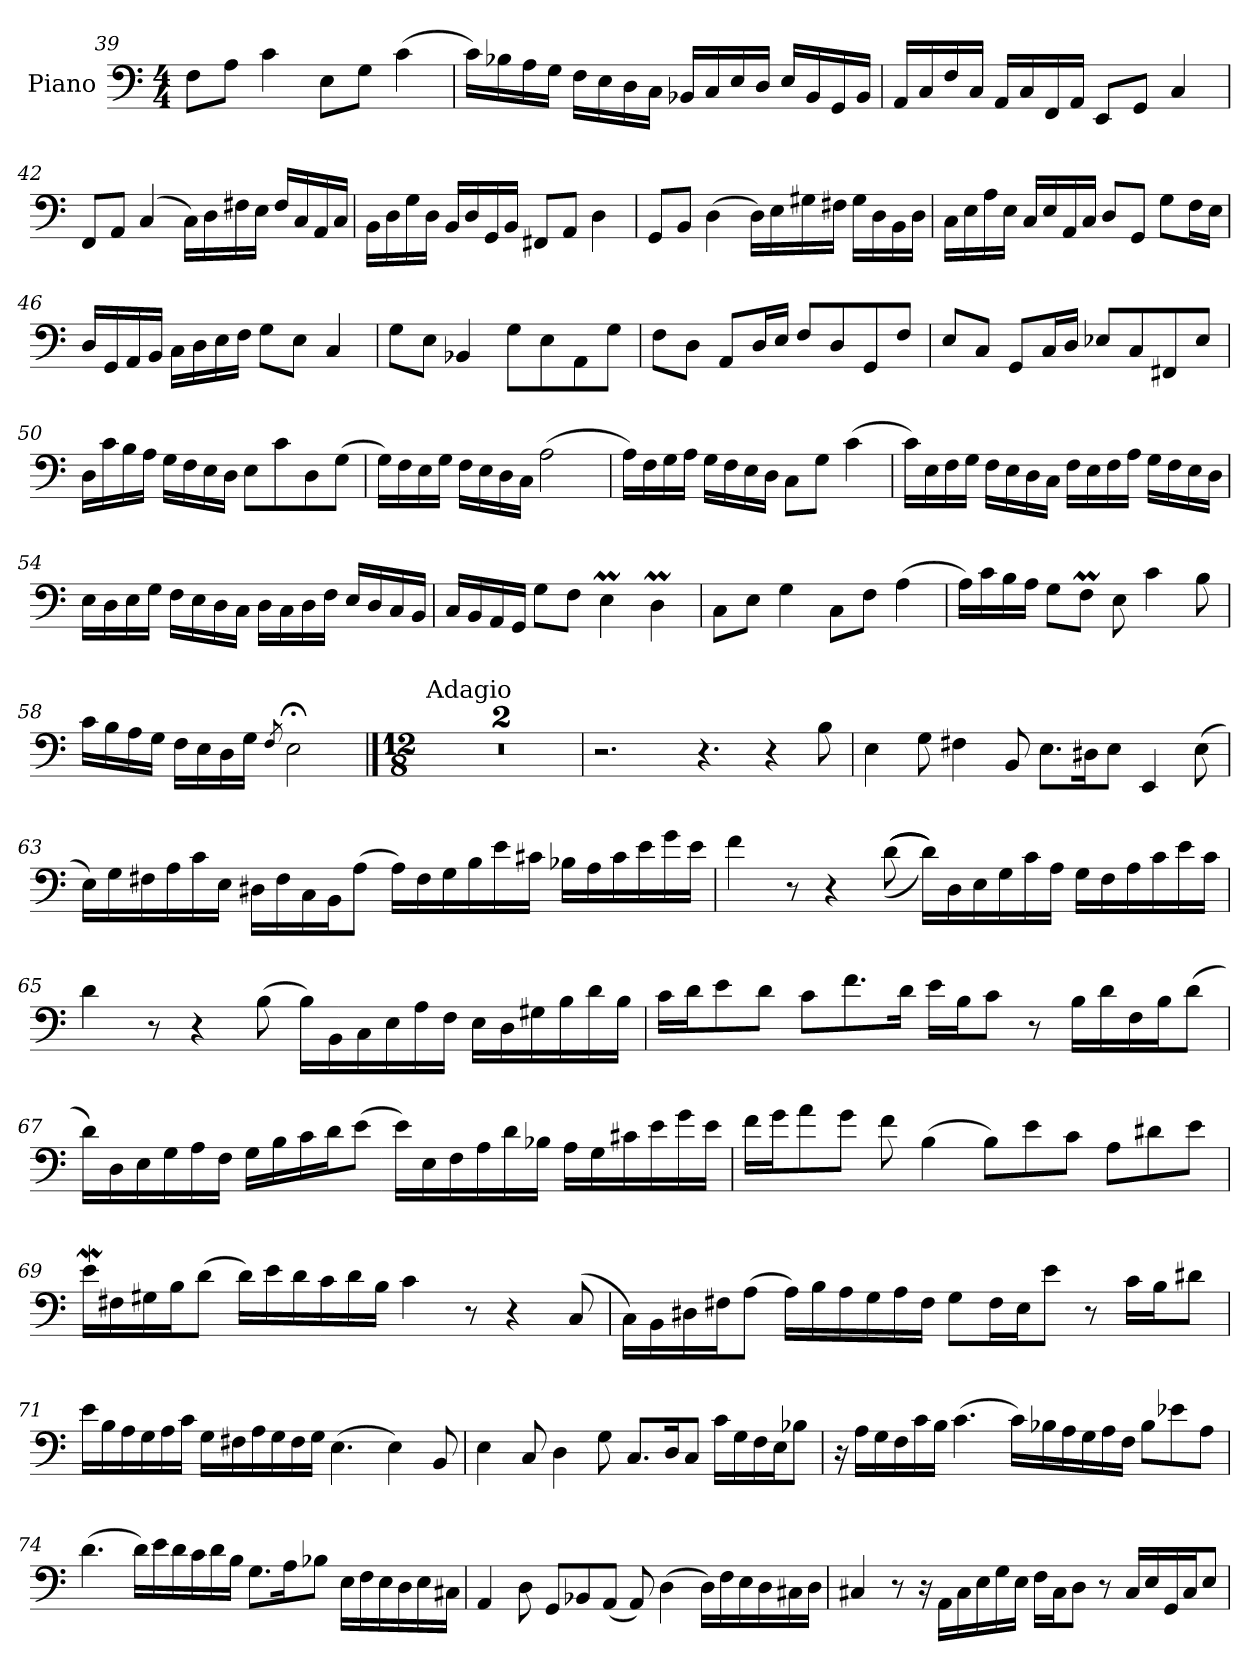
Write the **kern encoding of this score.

**kern
*part1
*staff1
*I"Piano
*I'Pno.
*clefF4
*k[]
*M4/4
=39
8F\L
8A\J
4c\
8E\L
8G\J
(4c\
=40
16c\LL)
16B-X\
16A\
16G\JJ
16F\LL
16E\
16D\
16C\JJ
16BB-X/LL
16C/
16E/
16D/JJ
16E/LL
16BB-/
16GG/
16BB-/JJ
!!LO:LB:g=z
=41
16AA/LL
16C/
16F/
16C/JJ
16AA/LL
16C/
16FF/
16AA/JJ
8EE/L
8GG/J
4C/
=42
8FF/L
8AA/J
(4C/
16C\LL)
16D\
16F#X\
16E\JJ
16F#/LL
16C/
16AA/
16C/JJ
=43
16BB\LL
16D\
16G\
16D\JJ
16BB/LL
16D/
16GG/
16BB/JJ
8FF#X/L
8AA/J
4D\
!!LO:LB:g=z
=44
8GG/L
8BB/J
(4D\
16D\LL)
16E\
16G#X\
16F#X\JJ
16G#\LL
16D\
16BB\
16D\JJ
=45
16C\LL
16E\
16A\
16E\JJ
16C/LL
16E/
16AA/
16C/JJ
8D/L
8GG/J
8G\L
16F\L
16E\JJ
=46
16D/LL
16GG/
16AA/
16BB/JJ
16C\LL
16D\
16E\
16F\JJ
8G\L
8E\J
4C/
=47
8G\L
8E\J
4BB-X/
8G\L
8E\
8AA\
8G\J
!!LO:LB:g=z
=48
8F\L
8D\J
8AA/L
16D/L
16E/JJ
8F/L
8D/
8GG/
8F/J
=49
8E/L
8C/J
8GG/L
16C/L
16D/JJ
8E-X/L
8C/
8FF#X/
8E-/J
=50
16D\LL
16c\
16B\
16A\JJ
16G\LL
16F\
16E\
16D\JJ
8E\L
8c\
8D\
(8G\J
=51
16G\LL)
16F\
16E\
16G\JJ
16F\LL
16E\
16D\
16C\JJ
(2A\
!!LO:LB:g=z
=52
16A\LL)
16F\
16G\
16A\JJ
16G\LL
16F\
16E\
16D\JJ
8C\L
8G\J
(4c\
=53
16c\LL)
16E\
16F\
16G\JJ
16F\LL
16E\
16D\
16C\JJ
16F\LL
16E\
16F\
16A\JJ
16G\LL
16F\
16E\
16D\JJ
=54
16E\LL
16D\
16E\
16G\JJ
16F\LL
16E\
16D\
16C\JJ
16D\LL
16C\
16D\
16F\JJ
16E/LL
16D/
16C/
16BB/JJ
!!LO:LB:g=z
=55
16C/LL
16BB/
16AA/
16GG/JJ
8G\L
8F\J
4Em\
4DM\
=56
8C\L
8E\J
4G\
8C\L
8F\J
(4A\
=57
16A\LL)
16c\
16B\
16A\JJ
8G\L
8FM\J
8E\
4c\
8B\
=58
16c\LL
16B\
16A\
16G\JJ
16F\LL
16E\
16D\
16G\JJ
8qF/
2E;<\
!!LO:PB:g=z
==59
*M12/8
!LO:TX:a:t=Adagio
1.r
=60
1.r
=61
2.r
4.r
4r
8B\
=62
4E\
8G\
4F#X\
8BB/
8.E\L
16D#X\K
8E\J
4EE/
(8E\
!!LO:LB:g=z
=63
16E\LL)
16G\
16F#X\
16A\
16c\
16E\JJ
16D#X\LL
16F#\
16C\
16BB\J
(8A\J
16A\LL)
16F#\
16G\
16B\
16e\
16c#X\JJ
16B-X\LL
16A\
16c#\
16e\
16g\
16e\JJ
=64
4f\
8r
4r
(((((8d\
16d\LL)))))
16D\
16E\
16G\
16c\
16A\JJ
16G\LL
16F\
16A\
16c\
16e\
16c\JJ
!!LO:LB:g=z
=65
4d\
8r
4r
(8B\
16B\LL)
16BB\
16C\
16E\
16A\
16F\JJ
16E\LL
16D\
16G#X\
16B\
16d\
16B\JJ
=66
16c\LL
16d\J
8e\
8d\J
8c\L
8.f\
16d\Jk
16e\LL
16B\J
8c\J
8r
16B\LL
16d\
16F\
16B\J
(8d\J
!!LO:LB:g=z
=67
16d\LL)
16D\
16E\
16G\
16A\
16F\JJ
16G\LL
16B\
16c\
16d\J
(8e\J
16e\LL)
16E\
16F\
16A\
16d\
16B-X\JJ
16A\LL
16G\
16c#X\
16e\
16g\
16e\JJ
=68
16f\LL
16g\J
8a\
8g\J
8f\
(4B\
8B\L)
8e\
8c\J
8A\L
8d#X\
8e\J
!!LO:LB:g=z
=69
16eW\LL
16F#X\
16G#X\
16B\J
(8d\J
16d\LL)
16e\
16d\
16c\
16d\
16B\JJ
4c\
8r
4r
(8C/
=70
16C\LL)
16BB\
16D#X\
16F#X\J
(8A\J
16A\LL)
16B\
16A\
16G\
16A\
16F#\JJ
8G\L
16F#\L
16E\J
8e\J
8r
16c\LL
16B\J
8d#X\J
!!LO:LB:g=z
=71
16e\LL
16B\
16A\
16G\
16A\
16c\JJ
16G\LL
16F#X\
16A\
16G\
16F#\
16G\JJ
(4.E\
4E\)
8BB/
=72
4E\
8C/
4D\
8G\
8.C/L
16D/K
8C/J
16c\LL
16G\
16F\
16E\J
8B-X\J
!!LO:LB:g=z
=73
16r
16A\LL
16G\
16F\
16c\
16B\JJ
(4.c\
16c\LL)
16B-X\
16A\
16G\
16A\
16F\JJ
8B-\L
8e-X\
8A\J
=74
(4.d\
16d\LL)
16e\
16d\
16c\
16d\
16B\JJ
8.G\L
16A\K
8B-X\J
16E\LL
16F\
16E\
16D\
16E\
16C#X\JJ
!!LO:LB:g=z
=75
4AA/
8D\
8GG/L
8BB-X/
(8AA/J
8AA/)
(4D\
16D\LL)
16F\
16E\
16D\
16C#X\
16D\JJ
=76
4C#X/
8r
16r
16AA\LL
16C#\
16E\
16G\
16E\JJ
16F\LL
16C#\J
8D\J
8r
16C#/LL
16E/
16GG/
16C#/J
8E/J
=
*-
